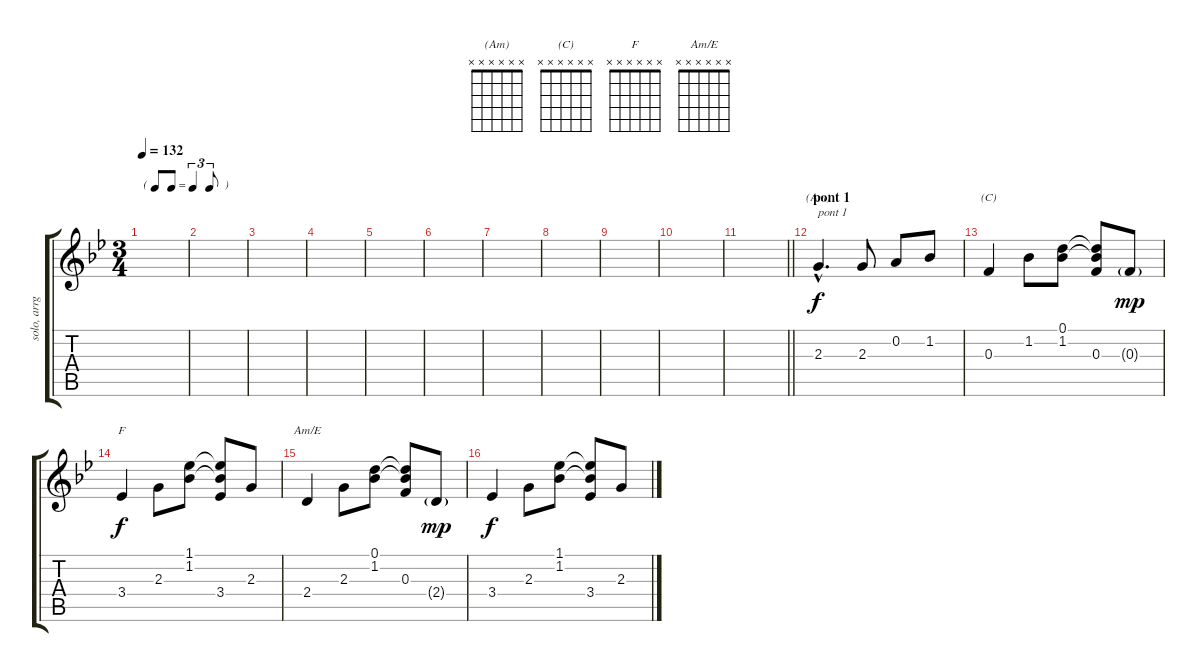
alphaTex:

\track ("solo, arrgt guitar,piano" "solo, arrg") {instrument acousticguitarsteel}
\staff {score tabs}
\tuning (D4 A3 F3 C3 G2 D2) {hide}
\chord ("(Am)" x x x x x x)
\chord ("(C)" x x x x x x)
\chord ("F" x x x x x x)
\chord ("Am/E" x x x x x x)
\ts (3 4)
\tf triplet8th
\tempo 132
\clef g2
\ks bb
|
|
|
|
|
|
|
|
|
|
\barLineRight lightlight
|
\section ("" "pont 1")
2.3{hac}.4{d ch "(Am)" txt "pont 1"} 2.3.8 0.2.8 1.2.8 |
0.3.4{ch "(C)"} 1.2.8 (0.1 1.2).8 (0.1{t} 1.2{t} 0.3).8 0.3{g}.8{dy mp} |
3.4.4{ch "F" dy f} 2.3.8 (1.1 1.2).8 (1.1{t} 1.2{t} 3.4).8 2.3.8 |
2.4.4{ch "Am/E"} 2.3.8 (0.1 1.2).8 (0.1{t} 1.2{t} 0.3).8 2.4{g}.8{dy mp} |
3.4.4{dy f} 2.3.8 (1.1 1.2).8 (1.1{t} 1.2{t} 3.4).8 2.3.8
